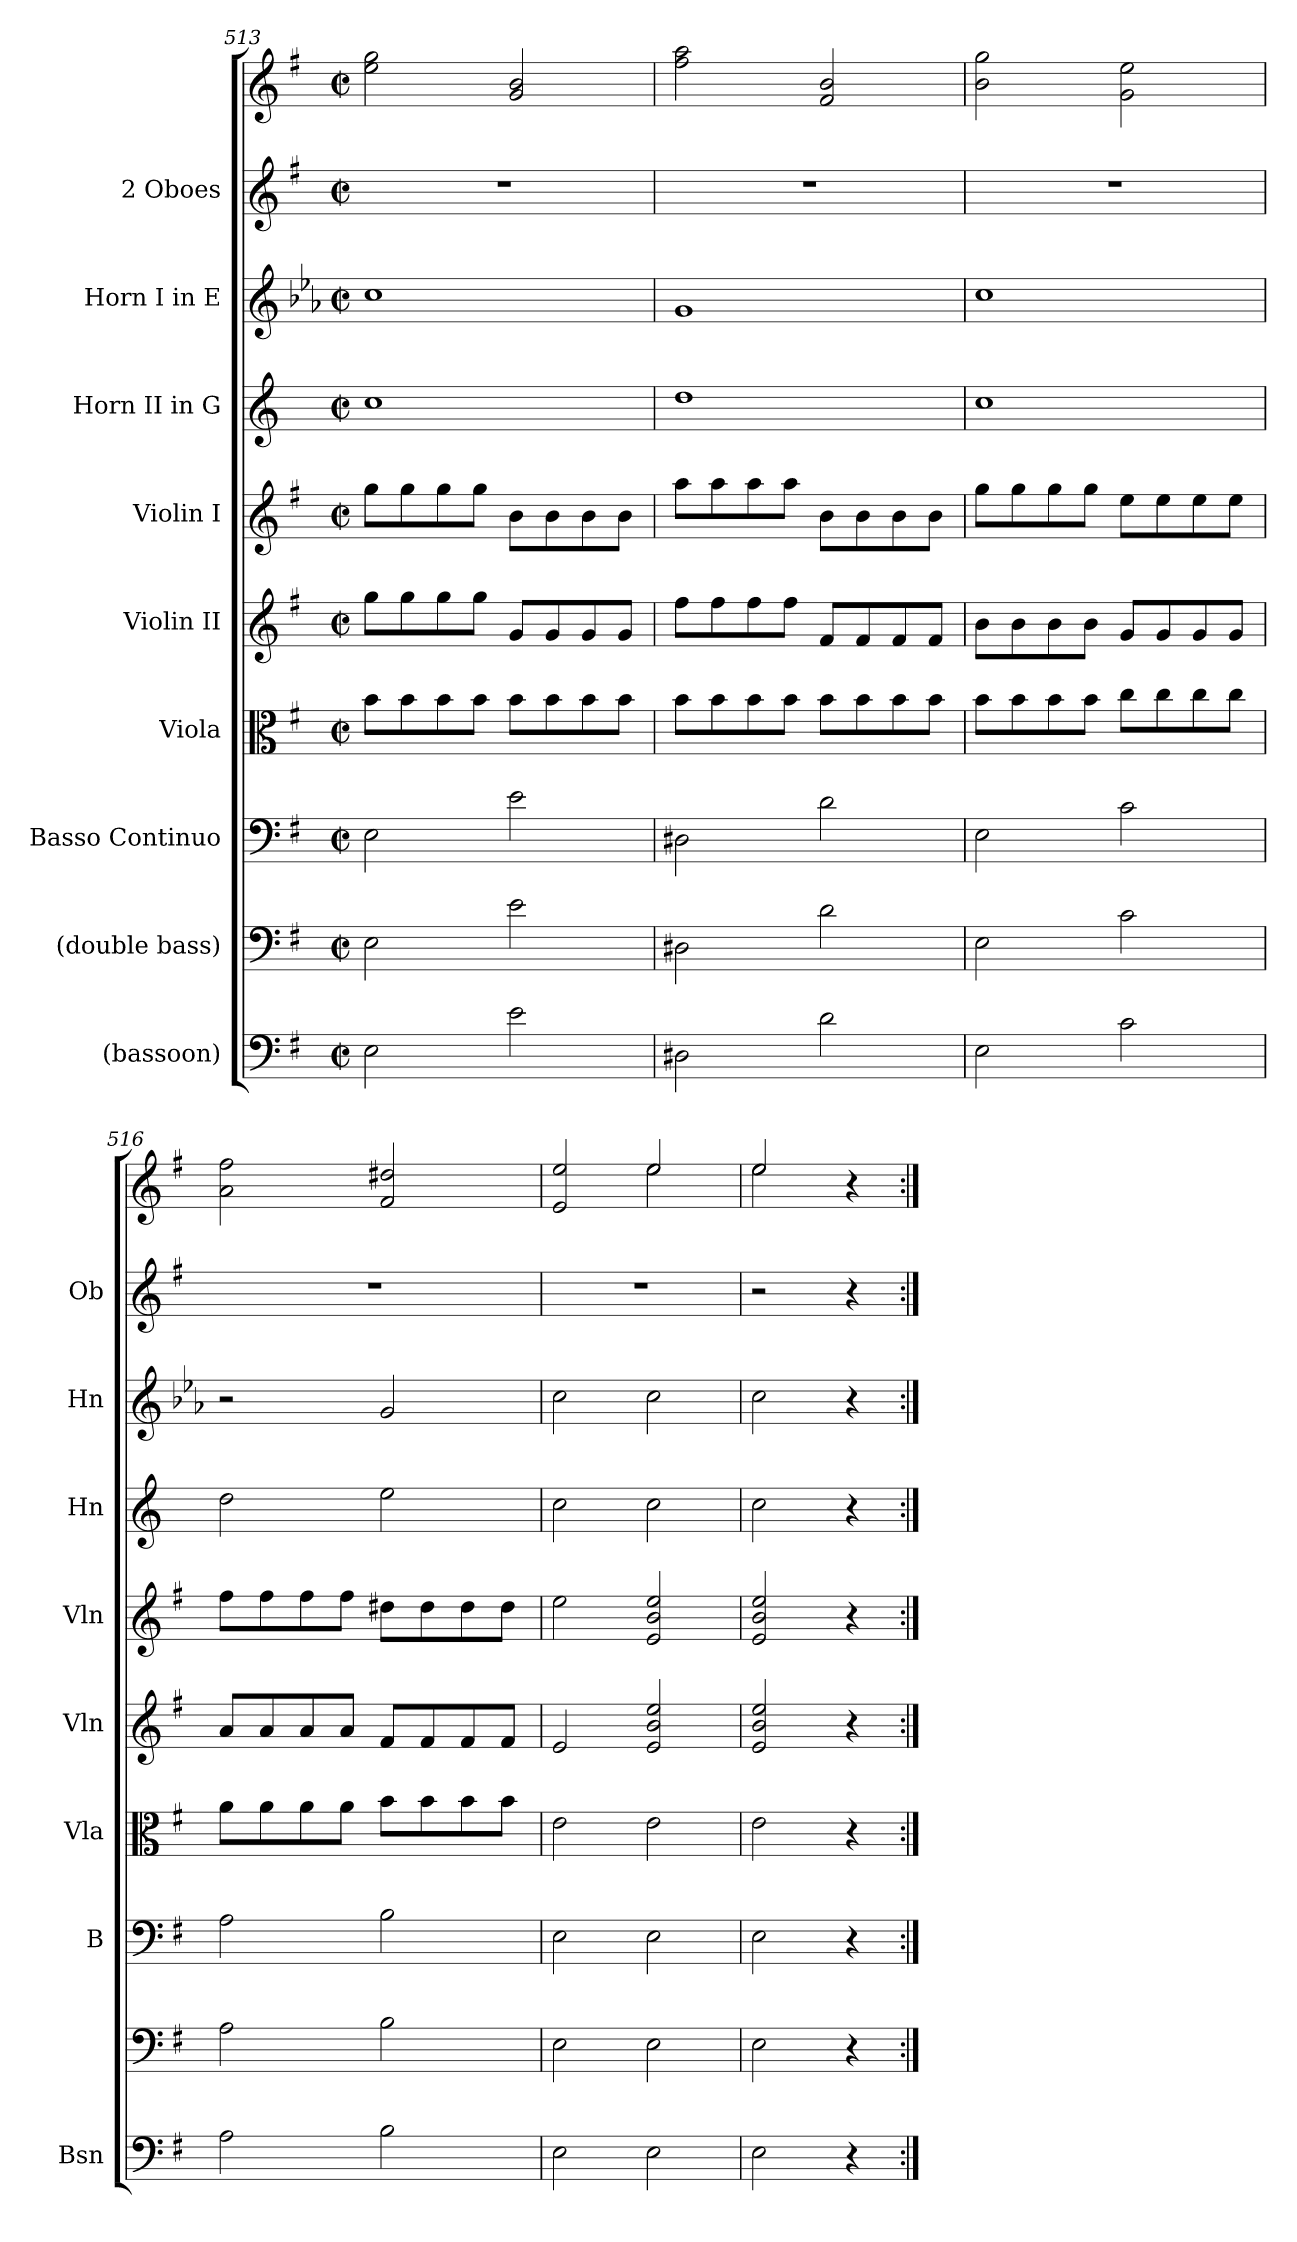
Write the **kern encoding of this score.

**kern	**kern	**kern	**kern	**kern	**kern	**kern	**kern	**kern	**kern
*part9	*part8	*part7	*part6	*part5	*part4	*part3	*part2	*part1	*part1
*staff10	*staff9	*staff8	*staff7	*staff6	*staff5	*staff4	*staff3	*staff2	*staff1
*I"(bassoon)	*I"(double bass)	*I"Basso Continuo	*I"Viola	*I"Violin II	*I"Violin I	*I"Horn II in G	*I"Horn I in E	*I"2 Oboes	*
*I'Bsn	*	*I'B	*I'Vla	*I'Vln	*I'Vln	*I'Hn	*I'Hn	*I'Ob	*
*clefF4	*clefF4	*clefF4	*clefC3	*clefG2	*clefG2	*clefG2	*clefG2	*clefG2	*clefG2
*	*	*	*	*	*	*ITrd3c5	*ITrd5c8	*	*
*k[f#]	*k[f#]	*k[f#]	*k[f#]	*k[f#]	*k[f#]	*k[f#]	*k[f#]	*k[f#]	*k[f#]
*M2/2	*M2/2	*M2/2	*M2/2	*M2/2	*M2/2	*M2/2	*M2/2	*M2/2	*M2/2
*met(c|)	*met(c|)	*met(c|)	*met(c|)	*met(c|)	*met(c|)	*met(c|)	*met(c|)	*met(c|)	*met(c|)
=513	=513	=513	=513	=513	=513	=513	=513	=513	=513
2E	2E	2E	8bL	8ggL	8ggL	1g	1e	1r	2ee 2gg
.	.	.	8b	8gg	8gg	.	.	.	.
.	.	.	8b	8gg	8gg	.	.	.	.
.	.	.	8bJ	8ggJ	8ggJ	.	.	.	.
2e	2e	2e	8bL	8gL	8bL	.	.	.	2g 2b
.	.	.	8b	8g	8b	.	.	.	.
.	.	.	8b	8g	8b	.	.	.	.
.	.	.	8bJ	8gJ	8bJ	.	.	.	.
=514	=514	=514	=514	=514	=514	=514	=514	=514	=514
2D#X	2D#X	2D#X	8bL	8ff#L	8aaL	1a	1B	1r	2ff# 2aa
.	.	.	8b	8ff#	8aa	.	.	.	.
.	.	.	8b	8ff#	8aa	.	.	.	.
.	.	.	8bJ	8ff#J	8aaJ	.	.	.	.
2d	2d	2d	8bL	8f#L	8bL	.	.	.	2f# 2b
.	.	.	8b	8f#	8b	.	.	.	.
.	.	.	8b	8f#	8b	.	.	.	.
.	.	.	8bJ	8f#J	8bJ	.	.	.	.
=515	=515	=515	=515	=515	=515	=515	=515	=515	=515
2E	2E	2E	8bL	8bL	8ggL	1g	1e	1r	2b 2gg
.	.	.	8b	8b	8gg	.	.	.	.
.	.	.	8b	8b	8gg	.	.	.	.
.	.	.	8bJ	8bJ	8ggJ	.	.	.	.
2c	2c	2c	8ccL	8gL	8eeL	.	.	.	2g 2ee
.	.	.	8cc	8g	8ee	.	.	.	.
.	.	.	8cc	8g	8ee	.	.	.	.
.	.	.	8ccJ	8gJ	8eeJ	.	.	.	.
=516	=516	=516	=516	=516	=516	=516	=516	=516	=516
2A	2A	2A	8aL	8aL	8ff#L	2a	2r	1r	2a 2ff#
.	.	.	8a	8a	8ff#	.	.	.	.
.	.	.	8a	8a	8ff#	.	.	.	.
.	.	.	8aJ	8aJ	8ff#J	.	.	.	.
2B	2B	2B	8bL	8f#L	8dd#XL	2b	2B	.	2f# 2dd#X
.	.	.	8b	8f#	8dd#	.	.	.	.
.	.	.	8b	8f#	8dd#	.	.	.	.
.	.	.	8bJ	8f#J	8dd#J	.	.	.	.
=517	=517	=517	=517	=517	=517	=517	=517	=517	=517
*	*	*	*	*	*	*	*	*	*^
2E	2E	2E	2e	2e	2ee	2g	2e	1r	2e 2ee	2ryy
2E	2E	2E	2e	2e 2b 2ee	2e 2b 2ee	2g	2e	.	2ee	2ee
=518	=518	=518	=518	=518	=518	=518	=518	=518	=518	=518
2E	2E	2E	2e	2e 2b 2ee	2e 2b 2ee	2g	2e	2r	2ee	2ee
4r	4r	4r	4r	4r	4r	4r	4r	4r	4r	4ryy
*	*	*	*	*	*	*	*	*	*v	*v
=:|!	=:|!	=:|!	=:|!	=:|!	=:|!	=:|!	=:|!	=:|!	=:|!
*-	*-	*-	*-	*-	*-	*-	*-	*-	*-
